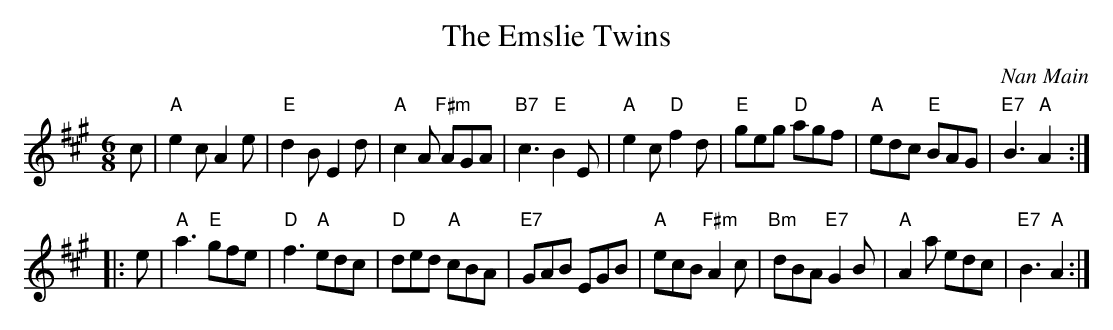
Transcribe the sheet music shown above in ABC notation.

X:1
T: The Emslie Twins
C: Nan Main
M: 6/8
L: 1/8
K: A
   c |\
"A"e2c A2e | "E"d2B E2d | "A"c2A "F#m"AGA | "B7"c3 "E"B2E |\
"A"e2c "D"f2d | "E"geg "D"agf | "A"edc "E"BAG | "E7"B3 "A"A2 :|
|: e |\
"A"a3 "E"gfe | "D"f3 "A"edc | "D"ded "A"cBA | "E7"GAB EGB |\
"A"ecB "F#m"A2c | "Bm"dBA "E7"G2B | "A"A2a edc | "E7"B3 "A"A2 :|
